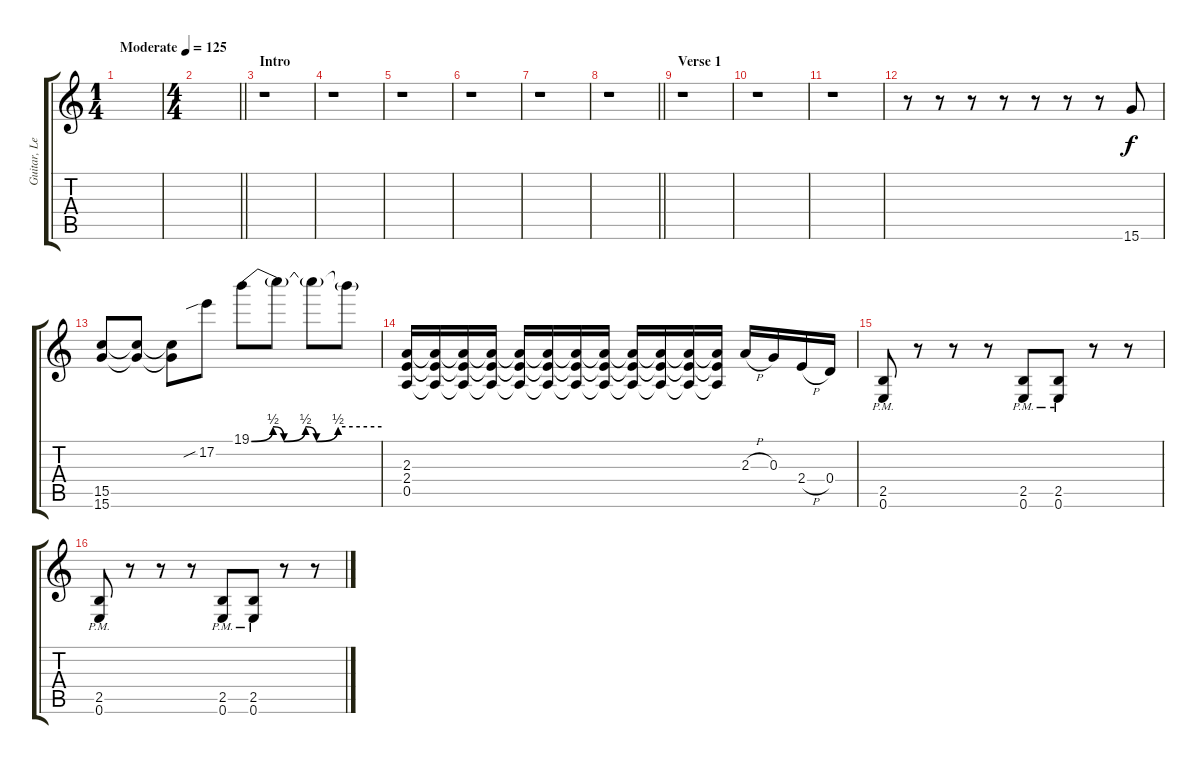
\track ("Guitar, Lead" "Guitar, Le") {instrument overdrivenguitar}
\staff {score tabs}
\tuning (E4 B3 G3 D3 A2 E2) {hide}
\ts (1 4)
\tempo (125 "Moderate")
\clef g2
\ks c
|
\ts (4 4)
\barLineRight lightlight
|
\section ("" "Intro")
r.1 |
r.1 |
r.1 |
r.1 |
r.1 |
\barLineRight lightlight
r.1 |
\section ("" "Verse 1")
r.1 |
r.1 |
r.1 |
r.8 r.8 r.8 r.8 r.8 r.8 r.8 15.6.8 |
(15.5 15.6).8 (15.5{t} 15.6{t}).8 (15.5{t} 15.6{t}).8 17.2{sib}.8 19.1{be (custom 0 0 10 2 15 0 25 2 30 0 40 2 60 2)}.8 19.1{t}.8 19.1{t}.8 19.1{t}.8 |
(2.3 2.4 0.5).16 (2.3{t} 2.4{t} 0.5{t}).16 (2.3{t} 2.4{t} 0.5{t}).16 (2.3{t} 2.4{t} 0.5{t}).16 (2.3{t} 2.4{t} 0.5{t}).16 (2.3{t} 2.4{t} 0.5{t}).16 (2.3{t} 2.4{t} 0.5{t}).16 (2.3{t} 2.4{t} 0.5{t}).16 (2.3{t} 2.4{t} 0.5{t}).16 (2.3{t} 2.4{t} 0.5{t}).16 (2.3{t} 2.4{t} 0.5{t}).16 (2.3{t} 2.4{t} 0.5{t}).16 2.3{h}.16 0.3.16 2.4{h}.16 0.4.16 |
(2.5{pm} 0.6{pm}).8 r.8 r.8 r.8 (2.5{pm} 0.6{pm}).8 (2.5{pm} 0.6{pm}).8 r.8 r.8 |
(2.5{pm} 0.6{pm}).8 r.8 r.8 r.8 (2.5{pm} 0.6{pm}).8 (2.5{pm} 0.6{pm}).8 r.8 r.8
